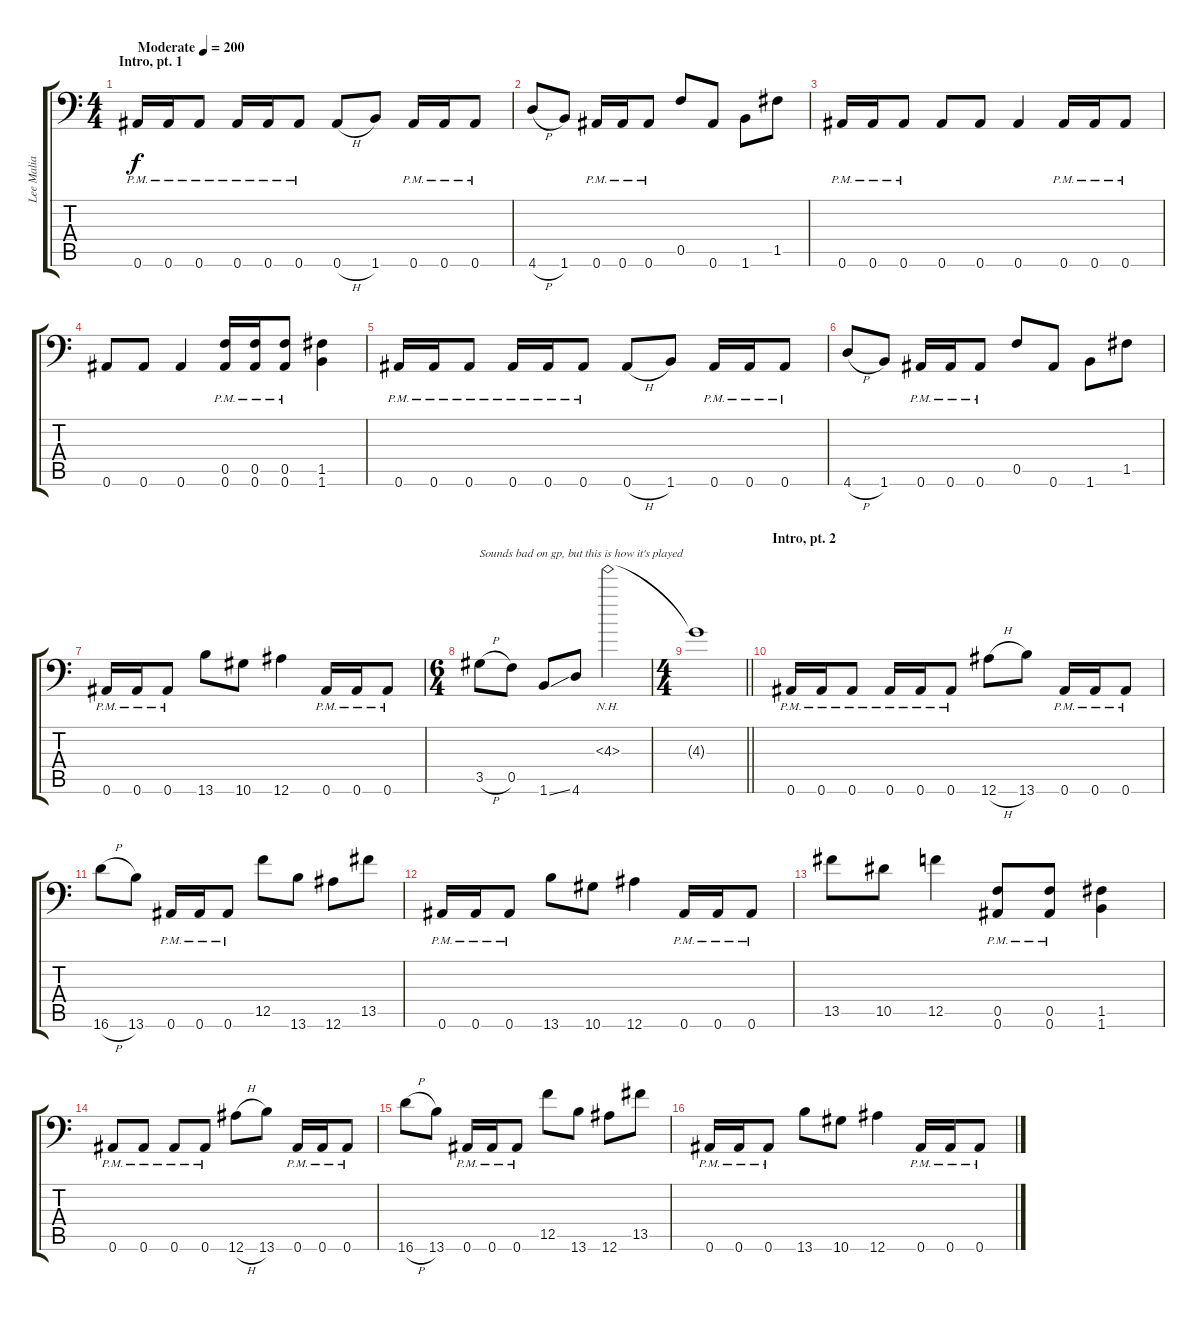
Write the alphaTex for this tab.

\track ("Lee Malia" "Lee Malia") {instrument distortionguitar}
\staff {score tabs}
\tuning (C4 G3 Eb3 Bb2 F2 Bb1) {hide}
\ts (4 4)
\section ("" "Intro, pt. 1")
\tempo (200 "Moderate")
\clef f4
\ks c
0.6{pm}.16{dy f instrument distortionguitar} 0.6{pm}.16 0.6{pm}.8 0.6{pm}.16 0.6{pm}.16 0.6{pm}.8 0.6{h}.8 1.6.8 0.6{pm}.16 0.6{pm}.16 0.6{pm}.8 |
4.6{h}.8 1.6.8 0.6{pm}.16 0.6{pm}.16 0.6{pm}.8 0.5.8 0.6.8 1.6.8 1.5.8 |
0.6{pm}.16 0.6{pm}.16 0.6{pm}.8 0.6.8 0.6.8 0.6.4 0.6{pm}.16 0.6{pm}.16 0.6{pm}.8 |
0.6.8 0.6.8 0.6.4 (0.5{pm} 0.6{pm}).16 (0.5{pm} 0.6{pm}).16 (0.5{pm} 0.6{pm}).8 (1.5 1.6).4 |
0.6{pm}.16 0.6{pm}.16 0.6{pm}.8 0.6{pm}.16 0.6{pm}.16 0.6{pm}.8 0.6{h}.8 1.6.8 0.6{pm}.16 0.6{pm}.16 0.6{pm}.8 |
4.6{h}.8 1.6.8 0.6{pm}.16 0.6{pm}.16 0.6{pm}.8 0.5.8 0.6.8 1.6.8 1.5.8 |
0.6{pm}.16 0.6{pm}.16 0.6{pm}.8 13.6.8 10.6.8 12.6.4 0.6{pm}.16 0.6{pm}.16 0.6{pm}.8 |
\ts (6 4)
3.5{h}.8{txt "Sounds bad on gp, but this is how it's played"} 0.5.8 1.6{ss}.8 4.6.8 4.3{nh}.2 |
\ts (4 4)
\barLineRight lightlight
4.3{t}.1 |
\section ("" "Intro, pt. 2")
0.6{pm}.16 0.6{pm}.16 0.6{pm}.8 0.6{pm}.16 0.6{pm}.16 0.6{pm}.8 12.6{h}.8 13.6.8 0.6{pm}.16 0.6{pm}.16 0.6{pm}.8 |
16.6{h}.8 13.6.8 0.6{pm}.16 0.6{pm}.16 0.6{pm}.8 12.5.8 13.6.8 12.6.8 13.5.8 |
0.6{pm}.16 0.6{pm}.16 0.6{pm}.8 13.6.8 10.6.8 12.6.4 0.6{pm}.16 0.6{pm}.16 0.6{pm}.8 |
13.5.8 10.5.8 12.5.4 (0.5{pm} 0.6{pm}).8 (0.5{pm} 0.6{pm}).8 (1.5 1.6).4 |
0.6{pm}.8 0.6{pm}.8 0.6{pm}.8 0.6{pm}.8 12.6{h}.8 13.6.8 0.6{pm}.16 0.6{pm}.16 0.6{pm}.8 |
16.6{h}.8 13.6.8 0.6{pm}.16 0.6{pm}.16 0.6{pm}.8 12.5.8 13.6.8 12.6.8 13.5.8 |
0.6{pm}.16 0.6{pm}.16 0.6{pm}.8 13.6.8 10.6.8 12.6.4 0.6{pm}.16 0.6{pm}.16 0.6{pm}.8
